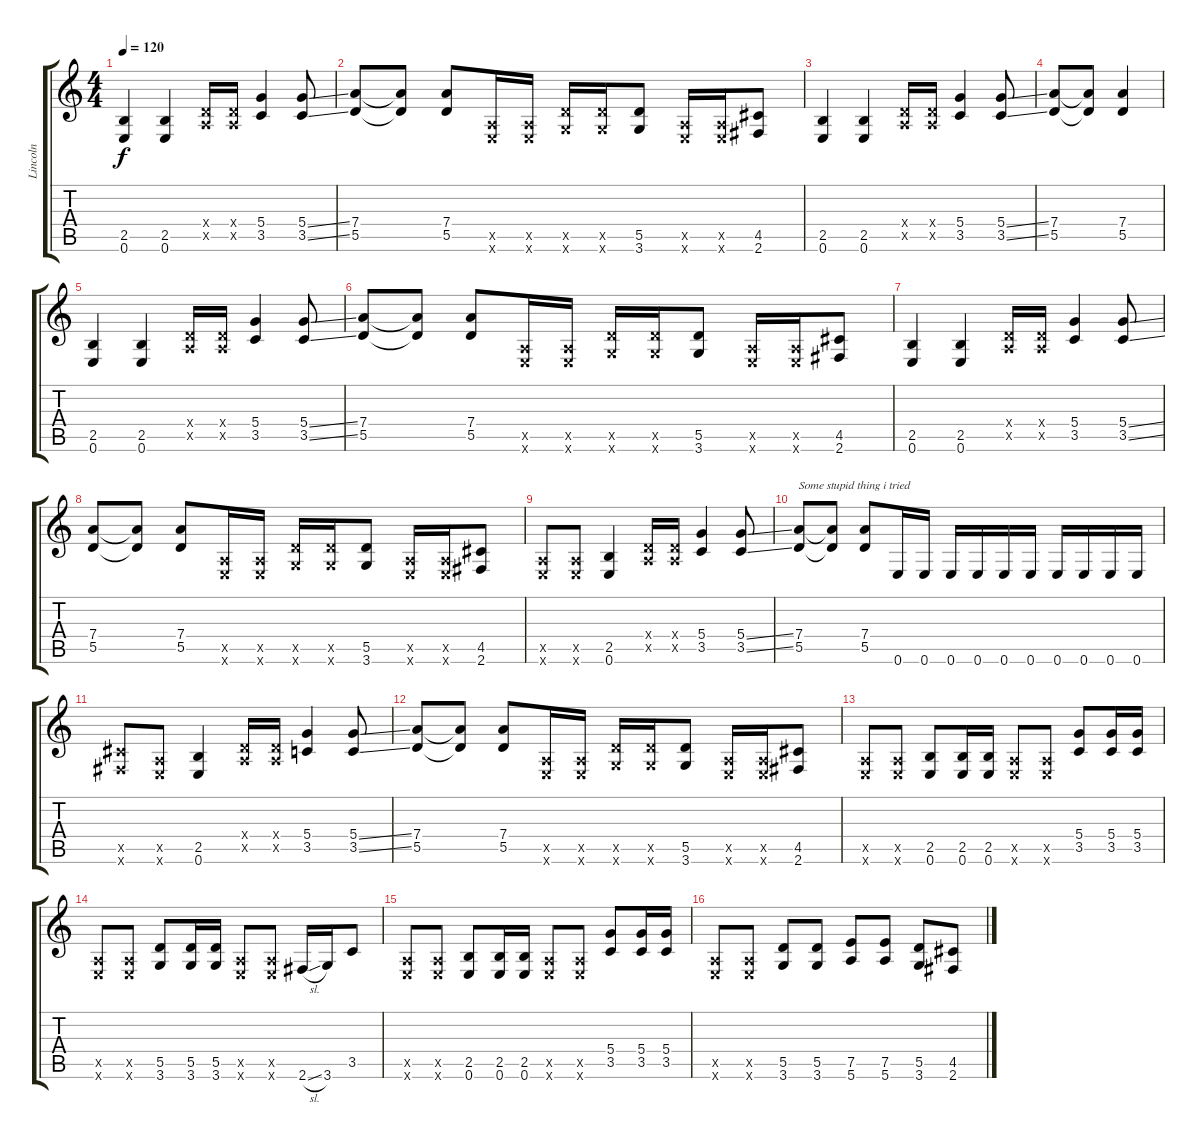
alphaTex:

\track ("Lincoln" "Lincoln") {instrument overdrivenguitar}
\staff {score tabs}
\tuning (E4 B3 G3 D3 A2 E2) {hide}
\ts (4 4)
\tempo 120
\clef g2
\ks c
(2.5 0.6).4{dy f instrument distortionguitar} (2.5 0.6).4 (0.4{x} 0.5{x}).16 (0.4{x} 0.5{x}).16 (5.4 3.5).4 (5.4{ss} 3.5{ss}).8 |
(7.4 5.5).8 (7.4{t} 5.5{t}).8 (7.4 5.5).8 (0.5{x} 0.6{x}).16 (0.5{x} 0.6{x}).16 (5.5{x} 3.6{x}).16 (5.5{x} 3.6{x}).16 (5.5 3.6).8 (0.5{x} 0.6{x}).16 (0.5{x} 0.6{x}).16 (4.5 2.6).8 |
(2.5 0.6).4 (2.5 0.6).4 (0.4{x} 0.5{x}).16 (0.4{x} 0.5{x}).16 (5.4 3.5).4 (5.4{ss} 3.5{ss}).8 |
(7.4 5.5).8 (7.4{t} 5.5{t}).8 (7.4 5.5).4 |
(2.5 0.6).4{instrument overdrivenguitar} (2.5 0.6).4 (0.4{x} 0.5{x}).16 (0.4{x} 0.5{x}).16 (5.4 3.5).4 (5.4{ss} 3.5{ss}).8 |
(7.4 5.5).8 (7.4{t} 5.5{t}).8 (7.4 5.5).8 (0.5{x} 0.6{x}).16 (0.5{x} 0.6{x}).16 (5.5{x} 3.6{x}).16 (5.5{x} 3.6{x}).16 (5.5 3.6).8 (0.5{x} 0.6{x}).16 (0.5{x} 0.6{x}).16 (4.5 2.6).8 |
(2.5 0.6).4 (2.5 0.6).4 (0.4{x} 0.5{x}).16 (0.4{x} 0.5{x}).16 (5.4 3.5).4 (5.4{ss} 3.5{ss}).8 |
(7.4 5.5).8 (7.4{t} 5.5{t}).8 (7.4 5.5).8 (0.5{x} 0.6{x}).16 (0.5{x} 0.6{x}).16 (5.5{x} 3.6{x}).16 (5.5{x} 3.6{x}).16 (5.5 3.6).8 (0.5{x} 0.6{x}).16 (0.5{x} 0.6{x}).16 (4.5 2.6).8 |
(0.5{x} 0.6{x}).8 (0.5{x} 0.6{x}).8 (2.5 0.6).4 (0.4{x} 0.5{x}).16 (0.4{x} 0.5{x}).16 (5.4 3.5).4 (5.4{ss} 3.5{ss}).8 |
(7.4 5.5).8{txt "Some stupid thing i tried"} (7.4{t} 5.5{t}).8 (7.4 5.5).8 0.6.16 0.6.16 0.6.16 0.6.16 0.6.16 0.6.16 0.6.16 0.6.16 0.6.16 0.6.16 |
(4.5{x} 2.6{x}).8 (0.5{x} 0.6{x}).8 (2.5 0.6).4 (0.4{x} 0.5{x}).16 (0.4{x} 0.5{x}).16 (5.4 3.5).4 (5.4{ss} 3.5{ss}).8 |
(7.4 5.5).8 (7.4{t} 5.5{t}).8 (7.4 5.5).8 (0.5{x} 0.6{x}).16 (0.5{x} 0.6{x}).16 (5.5{x} 3.6{x}).16 (5.5{x} 3.6{x}).16 (5.5 3.6).8 (0.5{x} 0.6{x}).16 (0.5{x} 0.6{x}).16 (4.5 2.6).8 |
(0.5{x} 0.6{x}).8 (0.5{x} 0.6{x}).8 (2.5 0.6).8 (2.5 0.6).16 (2.5 0.6).16 (0.5{x} 0.6{x}).8 (0.5{x} 0.6{x}).8 (5.4 3.5).8 (5.4 3.5).16 (5.4 3.5).16 |
(0.5{x} 0.6{x}).8 (0.5{x} 0.6{x}).8 (5.5 3.6).8 (5.5 3.6).16 (5.5 3.6).16 (0.5{x} 0.6{x}).8 (0.5{x} 0.6{x}).8 2.6{sl}.16 3.6.16 3.5.8 |
(0.5{x} 0.6{x}).8 (0.5{x} 0.6{x}).8 (2.5 0.6).8 (2.5 0.6).16 (2.5 0.6).16 (0.5{x} 0.6{x}).8 (0.5{x} 0.6{x}).8 (5.4 3.5).8 (5.4 3.5).16 (5.4 3.5).16 |
(0.5{x} 0.6{x}).8 (0.5{x} 0.6{x}).8 (5.5 3.6).8 (5.5 3.6).8 (7.5 5.6).8 (7.5 5.6).8 (5.5 3.6).8 (4.5 2.6).8
